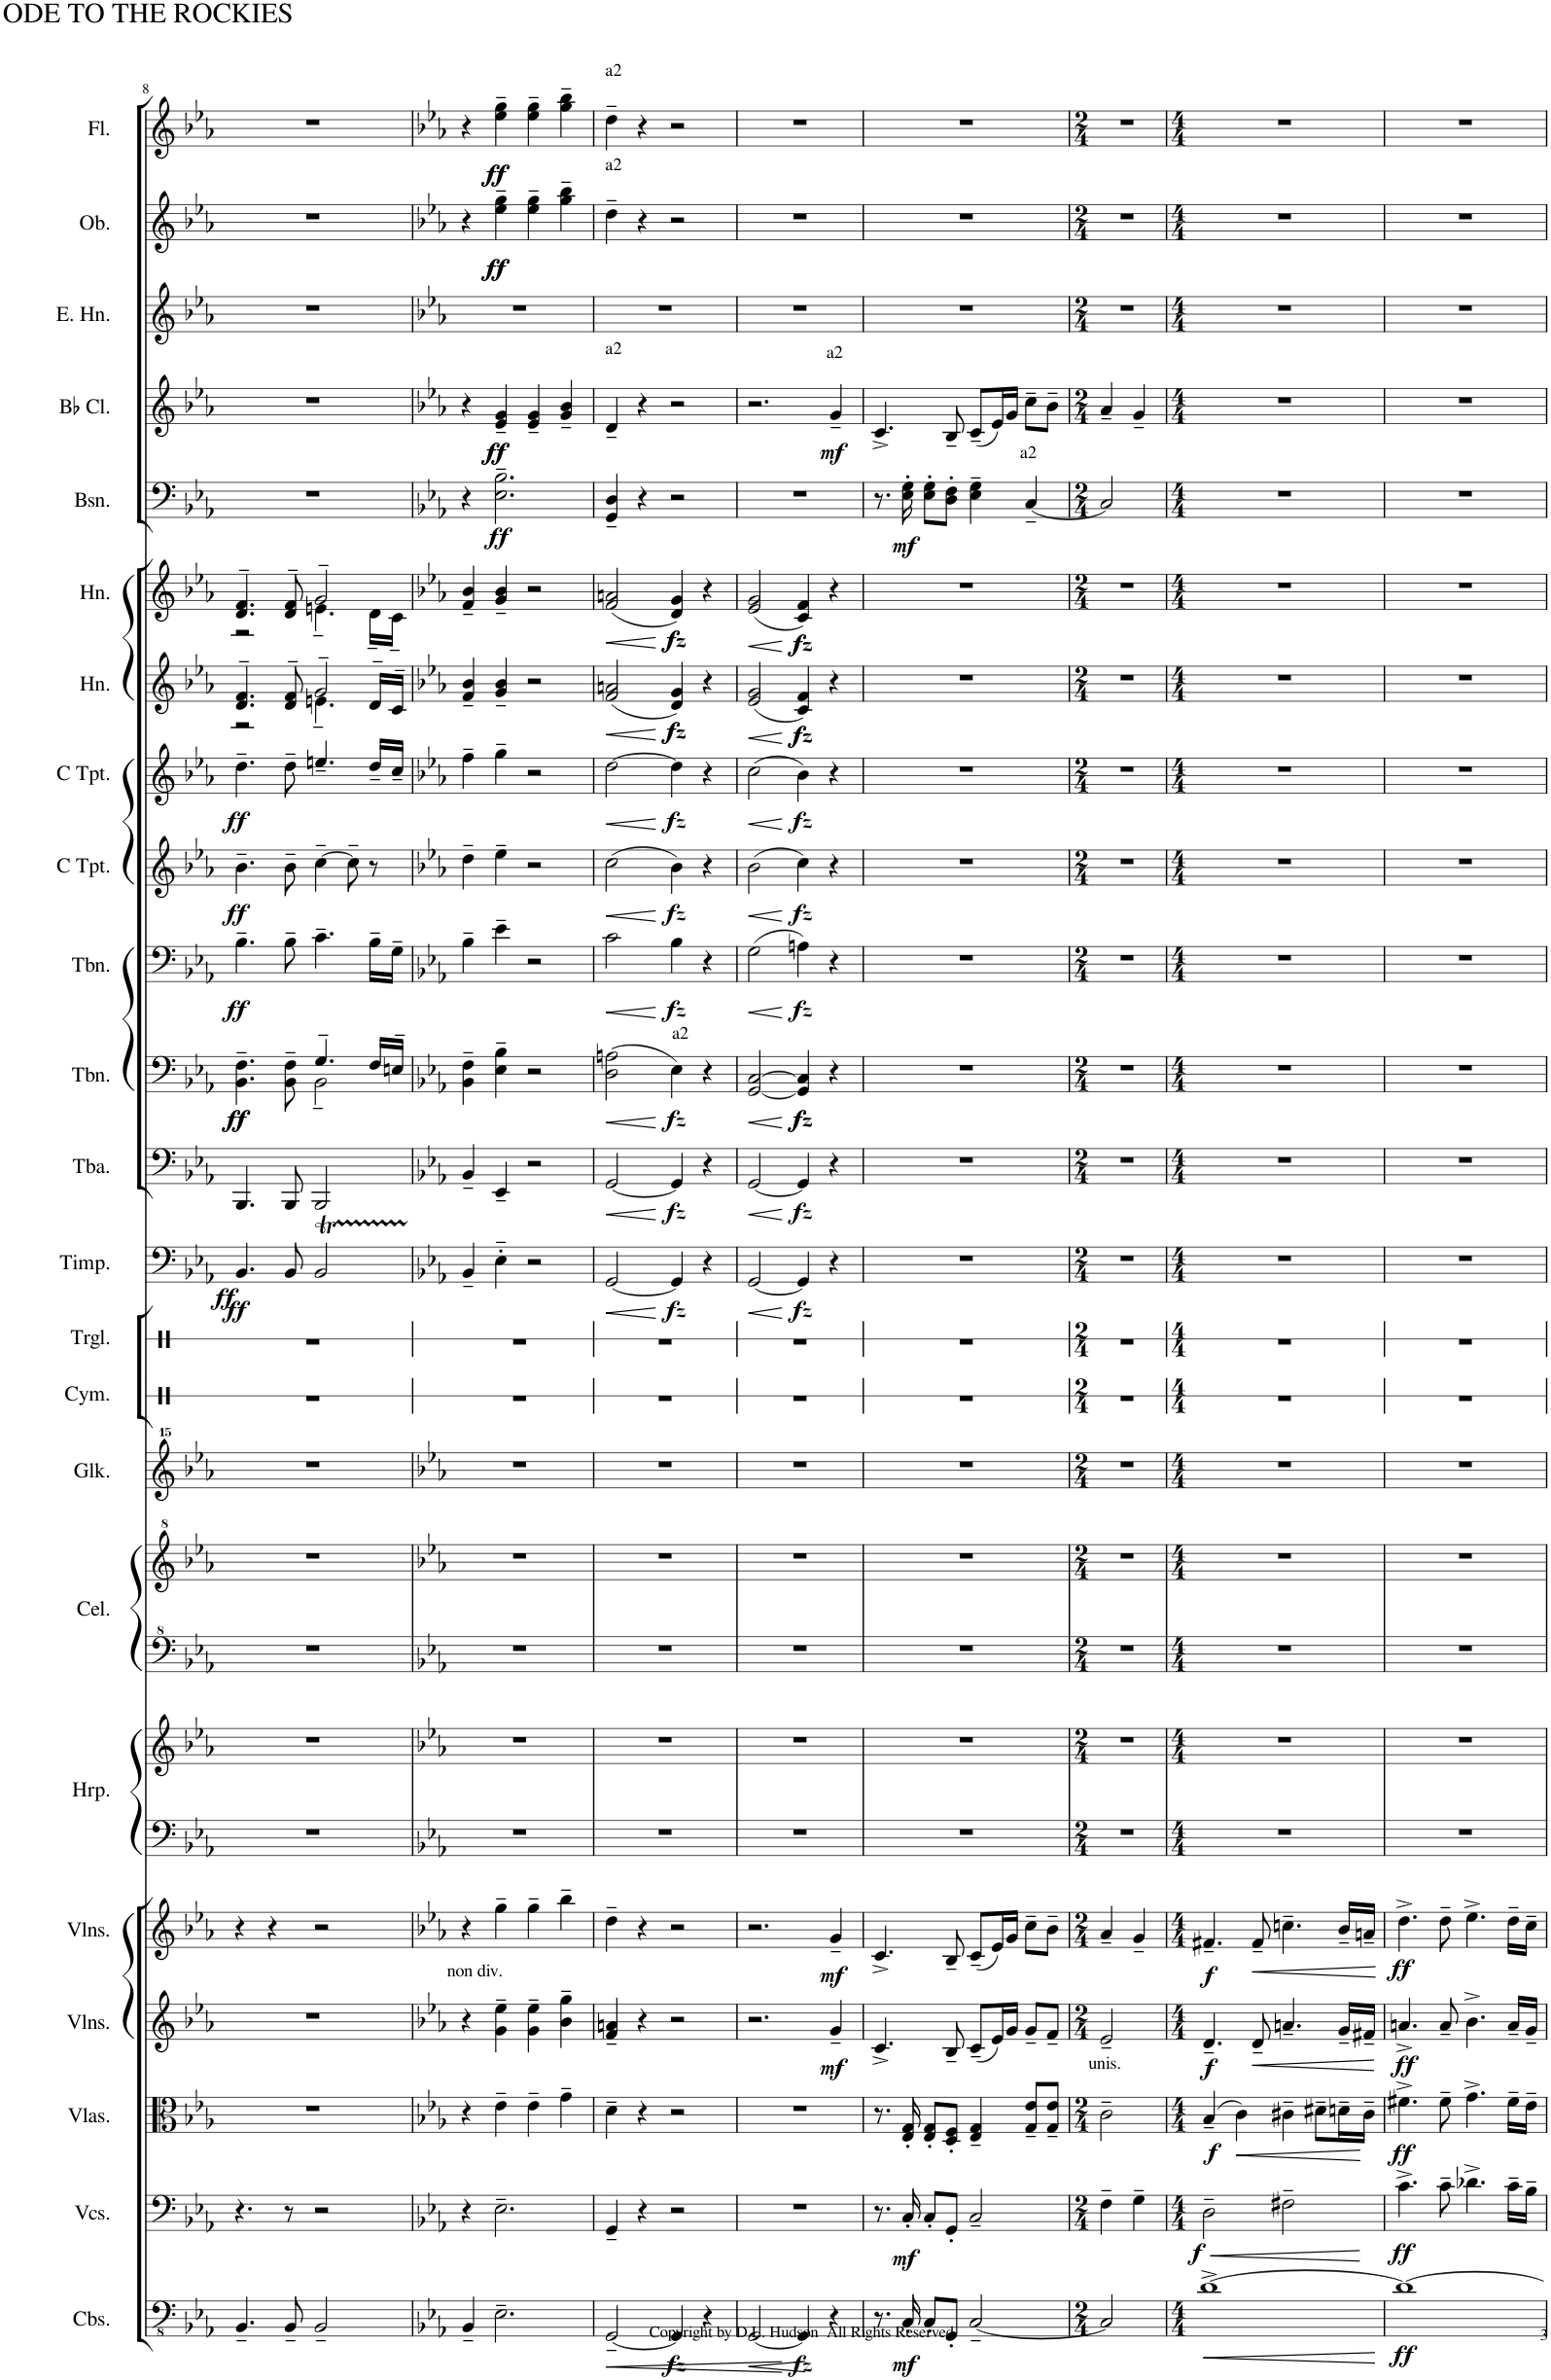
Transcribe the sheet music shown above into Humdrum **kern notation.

**kern	**dynam	**kern	**dynam	**kern	**dynam	**kern	**dynam	**kern	**dynam	**kern	**kern	**kern	**kern	**kern	**kern	**kern	**kern	**dynam	**kern	**dynam	**kern	**dynam	**kern	**dynam	**kern	**dynam	**kern	**dynam	**kern	**dynam	**kern	**dynam	**kern	**dynam	**kern	**dynam	**kern	**kern	**dynam	**kern	**dynam
*part23	*part23	*part22	*part22	*part21	*part21	*part20	*part20	*part19	*part19	*part18	*part18	*part17	*part17	*part16	*part15	*part14	*part13	*part13	*part12	*part12	*part11	*part11	*part10	*part10	*part9	*part9	*part8	*part8	*part7	*part7	*part6	*part6	*part5	*part5	*part4	*part4	*part3	*part2	*part2	*part1	*part1
*staff25	*staff25	*staff24	*staff24	*staff23	*staff23	*staff22	*staff22	*staff21	*staff21	*staff20	*staff19	*staff18	*staff17	*staff16	*staff15	*staff14	*staff13	*staff13	*staff12	*staff12	*staff11	*staff11	*staff10	*staff10	*staff9	*staff9	*staff8	*staff8	*staff7	*staff7	*staff6	*staff6	*staff5	*staff5	*staff4	*staff4	*staff3	*staff2	*staff2	*staff1	*staff1
*I"Contrabasses	*	*I"Violoncellos	*	*I"Violas	*	*I"Violins	*	*I"Violins	*	*I"Harp	*	*I"Celesta	*	*I"Glockenspiel	*I"Cymbal	*I"Triangle	*I"Timpani	*	*I"Tuba	*	*I"Trombones 2-3	*	*I"Trombone 1	*	*I"C Trumpets 2-3	*	*I"C Trumpet 1	*	*I"Horns 2-4	*	*I"Horns 1-3	*	*I"Bassoons 1-2	*	*I"Bb Clarinets 1-2	*	*I"English Horn	*I"Oboes 1-2	*	*I"Flutes 1-2	*
*I'Cbs.	*	*I'Vcs.	*	*I'Vlas.	*	*I'Vlns.	*	*I'Vlns.	*	*I'Hrp.	*	*I'Cel.	*	*I'Glk.	*I'Cym.	*I'Trgl.	*I'Timp.	*	*I'Tba.	*	*I'Tbn.	*	*I'Tbn.	*	*I'C Tpt.	*	*I'C Tpt.	*	*I'Hn.	*	*I'Hn.	*	*I'Bsn.	*	*I'Bb Cl.	*	*I'E. Hn.	*I'Ob.	*	*I'Fl.	*
!!LO:PB:g=z
*clefFv4	*	*clefF4	*	*clefC3	*	*clefG2	*	*clefG2	*	*clefF4	*clefG2	*clefF^4	*clefG^2	*clefG^^2	*clefX	*clefX	*clefF4	*	*clefF4	*	*clefF4	*	*clefF4	*	*clefG2	*	*clefG2	*	*clefG2	*	*clefG2	*	*clefF4	*	*clefG2	*	*clefG2	*clefG2	*	*clefG2	*
*	*	*	*	*	*	*	*	*	*	*	*	*	*	*	*	*	*	*	*	*	*	*	*	*	*	*	*	*	*ITrd4c7	*	*ITrd4c7	*	*	*	*ITrd1c2	*	*ITrd4c7	*	*	*	*
*k[b-e-a-]	*	*k[b-e-a-]	*	*k[b-e-a-]	*	*k[b-e-a-]	*	*k[b-e-a-]	*	*k[b-e-a-]	*k[b-e-a-]	*k[b-e-a-]	*k[b-e-a-]	*k[b-e-a-]	*k[]	*k[]	*k[b-e-a-]	*	*k[b-e-a-]	*	*k[b-e-a-]	*	*k[b-e-a-]	*	*k[b-e-a-]	*	*k[b-e-a-]	*	*k[b-e-a-]	*	*k[b-e-a-]	*	*k[b-e-a-]	*	*k[b-e-a-]	*	*k[b-e-a-]	*k[b-e-a-]	*	*k[b-e-a-]	*
*M4/4	*	*M4/4	*	*M4/4	*	*M4/4	*	*M4/4	*	*M4/4	*M4/4	*M4/4	*M4/4	*M4/4	*M4/4	*M4/4	*M4/4	*	*M4/4	*	*M4/4	*	*M4/4	*	*M4/4	*	*M4/4	*	*M4/4	*	*M4/4	*	*M4/4	*	*M4/4	*	*M4/4	*M4/4	*	*M4/4	*
=8	=8	=8	=8	=8	=8	=8	=8	=8	=8	=8	=8	=8	=8	=8	=8	=8	=8	=8	=8	=8	=8	=8	=8	=8	=8	=8	=8	=8	=8	=8	=8	=8	=8	=8	=8	=8	=8	=8	=8	=8	=8
*	*	*	*	*	*	*	*	*	*	*	*	*	*	*	*	*	*	*	*	*	*^	*	*	*	*	*	*	*	*^	*	*^	*	*	*	*	*	*	*	*	*	*
!	!	!	!	!	!	!	!	!	!	!	!	!	!	!	!	!	!	!LO:DY:b	!	!	!	!	!	!	!	!	!	!	!	!	!	!	!	!	!	!	!	!	!	!	!	!	!	!
!	!	!	!	!	!	!	!	!	!	!	!	!	!	!	!	!	!	!LO:DY:n=1:b	!	!	!	!	!LO:DY:b	!	!	!	!	!	!	!	!	!	!	!	!	!	!	!	!	!	!	!	!	!
!	!	!	!	!	!	!	!	!	!	!	!	!	!	!	!	!	!	!	!	!	!	!	!LO:DY:n=1:b	!	!LO:DY:b	!	!LO:DY:b	!	!LO:DY:b	!	!	!	!	!	!	!	!	!	!	!	!	!	!	!
4.BBB-~/	.	4.r	.	1r	.	1r	.	4r	.	1r	1r	1r	1r	1r	1r	1r	4.BB-/	ff ff	4.BBB-/	.	4.BB-\~ 4.F\~	2ryy	ff ff	4.B-~\	ff	4.b-~\	ff	4.dd~\	ff	4.d/~ 4.f/~	2r	.	4.d/~ 4.f/~	2r	.	1r	.	1r	.	1r	1r	.	1r	.
.	.	.	.	.	.	.	.	4r	.	.	.	.	.	.	.	.	.	.	.	.	.	.	.	.	.	.	.	.	.	.	.	.	.	.	.	.	.	.	.	.	.	.	.	.
8BBB-~/	.	8r	.	.	.	.	.	.	.	.	.	.	.	.	.	.	8BB-/	.	8BBB-/	.	8BB-\~ 8F\~	.	.	8B-~\	.	8b-~\	.	8dd~\	.	8d/~ 8f/~	.	.	8d/~ 8f/~	.	.	.	.	.	.	.	.	.	.	.
2BBB-~/	.	2r	.	.	.	.	.	2r	.	.	.	.	.	.	.	.	2BB-T/	.	2BBB-/	.	4.G~/	2BB-~\	.	4.c~\	.	[4cc~\	.	4.een~/	.	2g~/	4.en~\	.	2g~/	4.en~\	.	.	.	.	.	.	.	.	.	.
.	.	.	.	.	.	.	.	.	.	.	.	.	.	.	.	.	.	.	.	.	.	.	.	.	.	8cc~\]	.	.	.	.	.	.	.	.	.	.	.	.	.	.	.	.	.	.
.	.	.	.	.	.	.	.	.	.	.	.	.	.	.	.	.	.	.	.	.	16F/LL	.	.	16B-~\LL	.	8r	.	16dd~/LL	.	.	16d~/LL	.	.	16d~\LL	.	.	.	.	.	.	.	.	.	.
.	.	.	.	.	.	.	.	.	.	.	.	.	.	.	.	.	.	.	.	.	16En~/JJ	.	.	16G~\JJ	.	.	.	16cc~/JJ	.	.	16c~/JJ	.	.	16c~\JJ	.	.	.	.	.	.	.	.	.	.
*	*	*	*	*	*	*	*	*	*	*	*	*	*	*	*	*	*	*	*	*	*	*	*	*	*	*	*	*	*	*v	*v	*	*	*	*	*	*	*	*	*	*	*	*	*
*	*	*	*	*	*	*	*	*	*	*	*	*	*	*	*	*	*	*	*	*	*v	*v	*	*	*	*	*	*	*	*	*	*v	*v	*	*	*	*	*	*	*	*	*	*
=9	=9	=9	=9	=9	=9	=9	=9	=9	=9	=9	=9	=9	=9	=9	=9	=9	=9	=9	=9	=9	=9	=9	=9	=9	=9	=9	=9	=9	=9	=9	=9	=9	=9	=9	=9	=9	=9	=9	=9	=9	=9
*k[b-e-a-]	*	*k[b-e-a-]	*	*k[b-e-a-]	*	*k[b-e-a-]	*	*k[b-e-a-]	*	*k[b-e-a-]	*k[b-e-a-]	*k[b-e-a-]	*k[b-e-a-]	*k[b-e-a-]	*	*	*k[b-e-a-]	*	*k[b-e-a-]	*	*k[b-e-a-]	*	*k[b-e-a-]	*	*k[b-e-a-]	*	*k[b-e-a-]	*	*k[b-e-a-]	*	*k[b-e-a-]	*	*k[b-e-a-]	*	*k[b-e-a-]	*	*k[b-e-a-]	*k[b-e-a-]	*	*k[b-e-a-]	*
*	*	*	*	*	*	*	*	*	*	*	*	*	*	*	*	*	*	*	*	*	*	*	*	*	*	*	*	*	*^	*	*^	*	*	*	*	*	*	*	*	*	*
!	!	!	!	!	!	!LO:TX:a:t=non div.	!	!	!	!	!	!	!	!	!	!	!	!	!	!	!	!	!	!	!	!	!	!	!	!	!	!	!	!	!	!	!	!	!	!	!	!	!
*	*	*	*	*	*	*	*	*	*	*	*	*	*	*	*	*	*	*	*	*	*	*	*	*	*	*	*	*	*v	*v	*	*	*	*	*	*	*	*	*	*	*	*	*
*	*	*	*	*	*	*	*	*	*	*	*	*	*	*	*	*	*	*	*	*	*	*	*	*	*	*	*	*	*	*	*v	*v	*	*	*	*	*	*	*	*	*	*
4BBB-~/	.	4r	.	4r	.	4r	.	4r	.	1r	1r	1r	1r	1r	1r	1r	4BB-~/	.	4BB-~/	.	4BB-\~ 4F\~	.	4B-~\	.	4dd~\	.	4ff~\	.	4f/~ 4b-/~	.	4f/~ 4b-/~	.	4r	.	4r	.	1r	4r	.	4r	.
!	!	!	!	!	!	!	!	!	!	!	!	!	!	!	!	!	!	!	!	!	!	!	!	!	!	!	!	!	!	!	!	!	!	!LO:DY:b	!	!LO:DY:b	!	!	!	!	!
!	!	!	!	!	!	!	!	!	!	!	!	!	!	!	!	!	!	!	!	!	!	!	!	!	!	!	!	!	!	!	!	!	!	!	!	!LO:DY:n=1:b	!	!	!LO:DY:b	!	!
!	!	!	!	!	!	!	!	!	!	!	!	!	!	!	!	!	!	!	!	!	!	!	!	!	!	!	!	!	!	!	!	!	!	!	!	!	!	!	!LO:DY:n=1:b	!	!LO:DY:b
!	!	!	!	!	!	!	!	!	!	!	!	!	!	!	!	!	!	!	!	!	!	!	!	!	!	!	!	!	!	!	!	!	!	!	!	!	!	!	!	!	!LO:DY:n=1:b
2.EE-~\	.	2.E-~\	.	4e-~\	.	4g\~ 4ee-\~	.	4gg~\	.	.	.	.	.	.	.	.	4E-'~\	.	4EE-~/	.	4E-\~ 4B-\~	.	4e-~\	.	4ee-~\	.	4gg~\	.	4g/~ 4b-/~	.	4g/~ 4b-/~	.	2.E-\~ 2.B-\~	ff	4e-/~ 4g/~	ff ff	.	4ee-\~ 4gg\~	ff ff	4ee-\~ 4gg\~	ff ff
.	.	.	.	4e-~\	.	4g\~ 4ee-\~	.	4gg~\	.	.	.	.	.	.	.	.	2r	.	2r	.	2r	.	2r	.	2r	.	2r	.	2r	.	2r	.	.	.	4e-/~ 4g/~	.	.	4ee-\~ 4gg\~	.	4ee-\~ 4gg\~	.
.	.	.	.	4g~\	.	4b-\~ 4gg\~	.	4bb-~\	.	.	.	.	.	.	.	.	.	.	.	.	.	.	.	.	.	.	.	.	.	.	.	.	.	.	4g/~ 4b-/~	.	.	4gg\~ 4bb-\~	.	4gg\~ 4bb-\~	.
=10	=10	=10	=10	=10	=10	=10	=10	=10	=10	=10	=10	=10	=10	=10	=10	=10	=10	=10	=10	=10	=10	=10	=10	=10	=10	=10	=10	=10	=10	=10	=10	=10	=10	=10	=10	=10	=10	=10	=10	=10	=10
!	!	!	!	!	!	!	!	!	!	!	!	!	!	!	!	!	!	!	!	!	!	!	!	!	!	!	!	!	!	!	!	!	!	!	!	!	!	!	!	!LO:TX:a:t=a2	!
!	!	!	!	!	!	!	!	!	!	!	!	!	!	!	!	!	!	!	!	!	!	!	!	!	!	!	!	!	!	!	!	!	!	!	!	!	!	!LO:TX:a:t=a2	!	!	!
!	!	!	!	!	!	!	!	!	!	!	!	!	!	!	!	!	!	!	!	!	!	!	!	!	!	!	!	!	!	!	!	!	!	!	!LO:TX:a:t=a2	!	!	!	!	!	!
!	!LO:HP:b	!	!	!	!	!	!	!	!	!	!	!	!	!	!	!	!	!LO:HP:b	!	!LO:HP:b	!	!LO:HP:b	!	!LO:HP:b	!	!LO:HP:b	!	!LO:HP:b	!	!LO:HP:b	!	!LO:HP:b	!	!	!	!	!	!	!	!	!
[2GGG~/	<	4GG~/	.	4d~\	.	4f/~ 4an/~	.	4dd~\	.	1r	1r	1r	1r	1r	1r	1r	[2GG/	<	[2GG/	<	(2D\ 2An\	<	2c\	<	(2cc\	<	[2dd\	<	(2f/ 2an/	<	(2f/ 2an/	<	4GG/~ 4D/~	.	4d~/	.	1r	4dd~\	.	4dd~\	.
.	.	4r	.	4r	.	4r	.	4r	.	.	.	.	.	.	.	.	.	.	.	.	.	.	.	.	.	.	.	.	.	.	.	.	4r	.	4r	.	.	4r	.	4r	.
!	!	!	!	!	!	!	!	!	!	!	!	!	!	!	!	!	!	!	!	!	!LO:TX:a:t=a2	!	!	!	!	!	!	!	!	!	!	!	!	!	!	!	!	!	!	!	!
!	!LO:DY:b	!	!	!	!	!	!	!	!	!	!	!	!	!	!	!	!	!LO:DY:b	!	!LO:DY:b	!	!LO:DY:b	!	!LO:DY:n=1:b	!	!LO:DY:n=1:b	!	!LO:DY:n=1:b	!	!LO:DY:n=1:b	!	!	!	!	!	!	!	!	!	!	!
!	!	!	!	!	!	!	!	!	!	!	!	!	!	!	!	!	!	!	!	!	!	!	!	!	!	!	!	!	!	!LO:DY:n=2:b	!	!LO:DY:n=1:b	!	!	!	!	!	!	!	!	!
!	!	!	!	!	!	!	!	!	!	!	!	!	!	!	!	!	!	!	!	!	!	!	!	!	!	!	!	!	!	!	!	!LO:DY:n=2:b	!	!	!	!	!	!	!	!	!
4GGG/]	fz	2r	.	2r	.	2r	.	2r	.	.	.	.	.	.	.	.	4GG/]	fz	4GG/]	fz	4E-\)	fz	4B-\	[ fz	4b-\)	[ fz	4dd\]	[ fz	4d/ 4g/)	[ fz fz	4d/ 4g/)	[ fz fz	2r	.	2r	.	.	2r	.	2r	.
4r	.	.	.	.	.	.	.	.	.	.	.	.	.	.	.	.	4r	.	4r	.	4r	.	4r	.	4r	.	4r	.	4r	.	4r	.	.	.	.	.	.	.	.	.	.
=11	=11	=11	=11	=11	=11	=11	=11	=11	=11	=11	=11	=11	=11	=11	=11	=11	=11	=11	=11	=11	=11	=11	=11	=11	=11	=11	=11	=11	=11	=11	=11	=11	=11	=11	=11	=11	=11	=11	=11	=11	=11
!	!LO:HP:b	!	!	!	!	!	!	!	!	!	!	!	!	!	!	!	!	!	!	!	!	!	!	!LO:HP:b	!	!LO:HP:b	!	!LO:HP:b	!	!LO:HP:b	!	!LO:HP:b	!	!	!	!	!	!	!	!	!
[2GGG/	<	1r	.	1r	.	2.r	.	2.r	.	1r	1r	1r	1r	1r	1r	1r	[2GG/	.	[2GG/	.	[2GG/ [2C/	.	(2G\	<	(2b-\	<	(2cc\	<	(2e-/ 2g/	<	(2e-/ 2g/	<	1r	.	2.r	.	1r	1r	.	1r	.
!	!LO:DY:b	!	!	!	!	!	!	!	!	!	!	!	!	!	!	!	!	!LO:DY:n=1:b	!	!LO:DY:n=1:b	!	!LO:DY:n=1:b	!	!	!	!	!	!	!	!	!	!	!	!	!	!	!	!	!	!	!
!	!	!	!	!	!	!	!	!	!	!	!	!	!	!	!	!	!	!	!	!	!	!LO:DY:n=2:b	!	!LO:DY:n=1:b	!	!LO:DY:n=1:b	!	!LO:DY:n=1:b	!	!LO:DY:n=1:b	!	!	!	!	!	!	!	!	!	!	!
!	!	!	!	!	!	!	!	!	!	!	!	!	!	!	!	!	!	!	!	!	!	!	!	!	!	!	!	!	!	!LO:DY:n=2:b	!	!LO:DY:n=1:b	!	!	!	!	!	!	!	!	!
!	!	!	!	!	!	!	!	!	!	!	!	!	!	!	!	!	!	!	!	!	!	!	!	!	!	!	!	!	!	!	!	!LO:DY:n=2:b	!	!	!	!	!	!	!	!	!
4GGG/]	fz	.	.	.	.	.	.	.	.	.	.	.	.	.	.	.	4GG/]	[ fz	4GG/]	[ fz	4GG/] 4C/]	[ fz fz	4An\)	[ fz	4cc\)	[ fz	4b-\)	[ fz	4c/ 4f/)	[ fz fz	4c/ 4f/)	[ fz fz	.	.	.	.	.	.	.	.	.
!	!	!	!	!	!	!	!	!	!	!	!	!	!	!	!	!	!	!	!	!	!	!	!	!	!	!	!	!	!	!	!	!	!	!	!LO:TX:a:t=a2	!	!	!	!	!	!
!	!	!	!	!	!	!	!LO:DY:b	!	!LO:DY:b	!	!	!	!	!	!	!	!	!	!	!	!	!	!	!	!	!	!	!	!	!	!	!	!	!	!	!LO:DY:b	!	!	!	!	!
4r	.	.	.	.	.	4g~/	mf	4g~/	mf	.	.	.	.	.	.	.	4r	.	4r	.	4r	.	4r	.	4r	.	4r	.	4r	.	4r	.	.	.	4g~/	mf	.	.	.	.	.
.	[	.	.	.	.	.	.	.	.	.	.	.	.	.	.	.	.	.	.	.	.	.	.	.	.	.	.	.	.	.	.	.	.	.	.	.	.	.	.	.	.
=12	=12	=12	=12	=12	=12	=12	=12	=12	=12	=12	=12	=12	=12	=12	=12	=12	=12	=12	=12	=12	=12	=12	=12	=12	=12	=12	=12	=12	=12	=12	=12	=12	=12	=12	=12	=12	=12	=12	=12	=12	=12
8.r	.	8.r	.	8.r	.	4.c^/	.	4.c^/	.	1r	1r	1r	1r	1r	1r	1r	1r	.	1r	.	1r	.	1r	.	1r	.	1r	.	1r	.	1r	.	8.r	.	4.c^/	.	1r	1r	.	1r	.
!	!LO:DY:b	!	!LO:DY:b	!	!	!	!	!	!	!	!	!	!	!	!	!	!	!	!	!	!	!	!	!	!	!	!	!	!	!	!	!	!	!LO:DY:b	!	!	!	!	!	!	!
16CC'/	mf	16C'/	mf	16E-/' 16G/'	.	.	.	.	.	.	.	.	.	.	.	.	.	.	.	.	.	.	.	.	.	.	.	.	.	.	.	.	16E-\' 16G\'	mf	.	.	.	.	.	.	.
8CC'/L	.	8C'/L	.	8E-/' 8G/'L	.	.	.	.	.	.	.	.	.	.	.	.	.	.	.	.	.	.	.	.	.	.	.	.	.	.	.	.	8E-\' 8G\'L	.	.	.	.	.	.	.	.
8GGG'/J	.	8GG'/J	.	8D/' 8F/'J	.	8B-~/	.	8B-~/	.	.	.	.	.	.	.	.	.	.	.	.	.	.	.	.	.	.	.	.	.	.	.	.	8D\' 8F\'J	.	8B-~/	.	.	.	.	.	.
[2CC~/	.	2C~/	.	4E-/~ 4G/~	.	(8c~/L	.	(8c~/L	.	.	.	.	.	.	.	.	.	.	.	.	.	.	.	.	.	.	.	.	.	.	.	.	4E-\~ 4G\~	.	(8c~/L	.	.	.	.	.	.
.	.	.	.	.	.	16e-/L)	.	16e-/L)	.	.	.	.	.	.	.	.	.	.	.	.	.	.	.	.	.	.	.	.	.	.	.	.	.	.	16e-/L)	.	.	.	.	.	.
.	.	.	.	.	.	16g/JJ	.	16g/JJ	.	.	.	.	.	.	.	.	.	.	.	.	.	.	.	.	.	.	.	.	.	.	.	.	.	.	16g/JJ	.	.	.	.	.	.
!	!	!	!	!	!	!	!	!	!	!	!	!	!	!	!	!	!	!	!	!	!	!	!	!	!	!	!	!	!	!	!	!	!LO:TX:a:t=a2	!	!	!	!	!	!	!	!
.	.	.	.	8G/~ 8e-/~L	.	8g~/L	.	8cc~\L	.	.	.	.	.	.	.	.	.	.	.	.	.	.	.	.	.	.	.	.	.	.	.	.	[4C~/	.	8cc~\L	.	.	.	.	.	.
.	.	.	.	8G/~ 8e-/~J	.	8f~/J	.	8b-~\J	.	.	.	.	.	.	.	.	.	.	.	.	.	.	.	.	.	.	.	.	.	.	.	.	.	.	8b-~\J	.	.	.	.	.	.
=13	=13	=13	=13	=13	=13	=13	=13	=13	=13	=13	=13	=13	=13	=13	=13	=13	=13	=13	=13	=13	=13	=13	=13	=13	=13	=13	=13	=13	=13	=13	=13	=13	=13	=13	=13	=13	=13	=13	=13	=13	=13
*M2/4	*	*M2/4	*	*M2/4	*	*M2/4	*	*M2/4	*	*M2/4	*M2/4	*M2/4	*M2/4	*M2/4	*M2/4	*M2/4	*M2/4	*	*M2/4	*	*M2/4	*	*M2/4	*	*M2/4	*	*M2/4	*	*M2/4	*	*M2/4	*	*M2/4	*	*M2/4	*	*M2/4	*M2/4	*	*M2/4	*
!	!	!	!	!	!	!	!	!	!	!	!	!	!	!	!	!	!	!	!	!	!	!	!	!	!	!	!	!	!	!	!	!	!	!	!	!	!	!	!	!LO:TX:a:t=ODE TO THE ROCKIES	!
!	!	!	!	!LO:TX:a:t=unis.	!	!	!	!	!	!	!	!	!	!	!	!	!	!	!	!	!	!	!	!	!	!	!	!	!	!	!	!	!	!	!	!	!	!	!	!	!
2CC/]	.	4F~\	.	2c~\	.	2e-~/	.	4a-~/	.	2r	2r	2r	2r	2r	2r	2r	2r	.	2r	.	2r	.	2r	.	2r	.	2r	.	2r	.	2r	.	2C/]	.	4a-~/	.	2r	2r	.	2r	.
.	.	4G~\	.	.	.	.	.	4g~/	.	.	.	.	.	.	.	.	.	.	.	.	.	.	.	.	.	.	.	.	.	.	.	.	.	.	4g~/	.	.	.	.	.	.
=14	=14	=14	=14	=14	=14	=14	=14	=14	=14	=14	=14	=14	=14	=14	=14	=14	=14	=14	=14	=14	=14	=14	=14	=14	=14	=14	=14	=14	=14	=14	=14	=14	=14	=14	=14	=14	=14	=14	=14	=14	=14
*M4/4	*	*M4/4	*	*M4/4	*	*M4/4	*	*M4/4	*	*M4/4	*M4/4	*M4/4	*M4/4	*M4/4	*M4/4	*M4/4	*M4/4	*	*M4/4	*	*M4/4	*	*M4/4	*	*M4/4	*	*M4/4	*	*M4/4	*	*M4/4	*	*M4/4	*	*M4/4	*	*M4/4	*M4/4	*	*M4/4	*
!	!	!	!LO:DY:b	!	!LO:DY:b	!	!LO:DY:b	!	!LO:DY:b	!	!	!	!	!	!	!	!	!	!	!	!	!	!	!	!	!	!	!	!	!	!	!	!	!	!	!	!	!	!	!	!
[1D^	.	2D~\	f	(4B-~/	f	4.d~/	f	4.f#X~/	f	1r	1r	1r	1r	1r	1r	1r	1r	.	1r	.	1r	.	1r	.	1r	.	1r	.	1r	.	1r	.	1r	.	1r	.	1r	1r	.	1r	.
.	.	.	.	4c\)	.	.	.	.	.	.	.	.	.	.	.	.	.	.	.	.	.	.	.	.	.	.	.	.	.	.	.	.	.	.	.	.	.	.	.	.	.
.	.	.	.	.	.	8d~/	.	8f#~/	.	.	.	.	.	.	.	.	.	.	.	.	.	.	.	.	.	.	.	.	.	.	.	.	.	.	.	.	.	.	.	.	.
.	.	2F#X~\	.	4c#X~\	.	4.an~/	.	4.ccn~\	.	.	.	.	.	.	.	.	.	.	.	.	.	.	.	.	.	.	.	.	.	.	.	.	.	.	.	.	.	.	.	.	.
.	.	.	.	8d#X~\L	.	.	.	.	.	.	.	.	.	.	.	.	.	.	.	.	.	.	.	.	.	.	.	.	.	.	.	.	.	.	.	.	.	.	.	.	.
.	.	.	.	16dn~\L	.	16g~/LL	.	16b-~/LL	.	.	.	.	.	.	.	.	.	.	.	.	.	.	.	.	.	.	.	.	.	.	.	.	.	.	.	.	.	.	.	.	.
.	.	.	.	16c#~\JJ	.	16f#X~/JJ	.	16an~/JJ	.	.	.	.	.	.	.	.	.	.	.	.	.	.	.	.	.	.	.	.	.	.	.	.	.	.	.	.	.	.	.	.	.
.	[	.	.	.	.	.	.	.	.	.	.	.	.	.	.	.	.	.	.	.	.	.	.	.	.	.	.	.	.	.	.	.	.	.	.	.	.	.	.	.	.
=15	=15	=15	=15	=15	=15	=15	=15	=15	=15	=15	=15	=15	=15	=15	=15	=15	=15	=15	=15	=15	=15	=15	=15	=15	=15	=15	=15	=15	=15	=15	=15	=15	=15	=15	=15	=15	=15	=15	=15	=15	=15
!	!LO:DY:b	!	!LO:DY:b	!	!LO:DY:b	!	!LO:DY:b	!	!LO:DY:b	!	!	!	!	!	!	!	!	!	!	!	!	!	!	!	!	!	!	!	!	!	!	!	!	!	!	!	!	!	!	!	!
1D_	ff	4.c^\	ff	4.f#X^\	ff	4.an^/	ff	4.dd^\	ff	1r	1r	1r	1r	1r	1r	1r	1r	.	1r	.	1r	.	1r	.	1r	.	1r	.	1r	.	1r	.	1r	.	1r	.	1r	1r	.	1r	.
.	.	8c~\	.	8f#~\	.	8a~/	.	8dd~\	.	.	.	.	.	.	.	.	.	.	.	.	.	.	.	.	.	.	.	.	.	.	.	.	.	.	.	.	.	.	.	.	.
.	.	4.d-X^\	.	4.g^\	.	4.b-^\	.	4.ee-^\	.	.	.	.	.	.	.	.	.	.	.	.	.	.	.	.	.	.	.	.	.	.	.	.	.	.	.	.	.	.	.	.	.
.	.	16c~\LL	.	16f#~\LL	.	16a~/LL	.	16dd~\LL	.	.	.	.	.	.	.	.	.	.	.	.	.	.	.	.	.	.	.	.	.	.	.	.	.	.	.	.	.	.	.	.	.
.	.	16B-~\JJ	.	16e-~\JJ	.	16g~/JJ	.	16cc~\JJ	.	.	.	.	.	.	.	.	.	.	.	.	.	.	.	.	.	.	.	.	.	.	.	.	.	.	.	.	.	.	.	.	.
=	=	=	=	=	=	=	=	=	=	=	=	=	=	=	=	=	=	=	=	=	=	=	=	=	=	=	=	=	=	=	=	=	=	=	=	=	=	=	=	=	=
*-	*-	*-	*-	*-	*-	*-	*-	*-	*-	*-	*-	*-	*-	*-	*-	*-	*-	*-	*-	*-	*-	*-	*-	*-	*-	*-	*-	*-	*-	*-	*-	*-	*-	*-	*-	*-	*-	*-	*-	*-	*-
